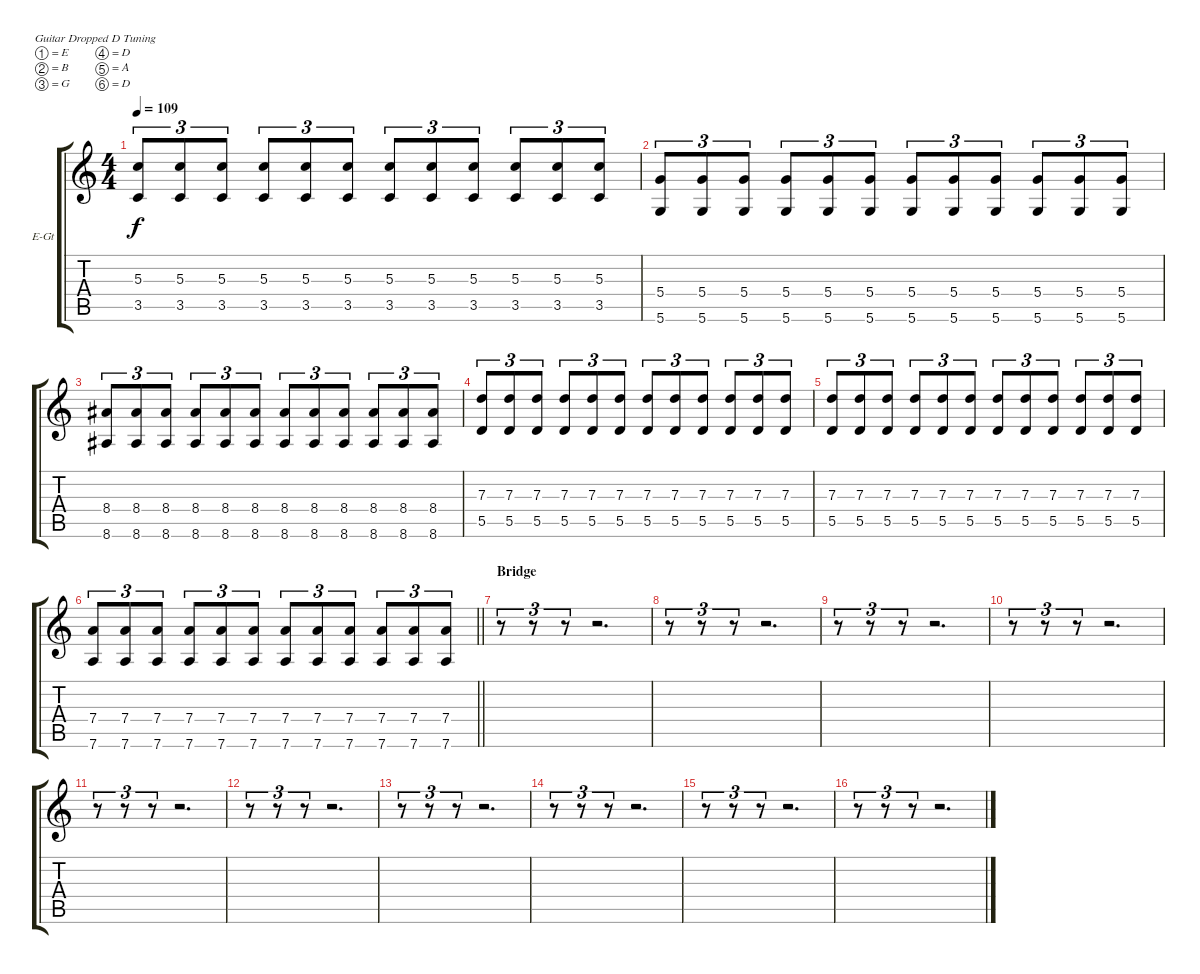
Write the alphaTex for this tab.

\bracketExtendMode groupsimilarinstruments
\firstSystemTrackNameOrientation horizontal
\otherSystemsTrackNameOrientation horizontal
\track ("Add Guitar" "E-Gt") {instrument distortionguitar}
\staff {score tabs}
\tuning (E4 B3 G3 D3 A2 D2)
\ts (4 4)
\tempo 109
\clef g2
\ks c
(5.3 3.5).8{tu (3 2) dy f} (5.3 3.5).8{tu (3 2)} (5.3 3.5).8{tu (3 2)} (5.3 3.5).8{tu (3 2)} (5.3 3.5).8{tu (3 2)} (5.3 3.5).8{tu (3 2)} (5.3 3.5).8{tu (3 2)} (5.3 3.5).8{tu (3 2)} (5.3 3.5).8{tu (3 2)} (5.3 3.5).8{tu (3 2)} (5.3 3.5).8{tu (3 2)} (5.3 3.5).8{tu (3 2)} |
(5.4 5.6).8{tu (3 2)} (5.4 5.6).8{tu (3 2)} (5.4 5.6).8{tu (3 2)} (5.4 5.6).8{tu (3 2)} (5.4 5.6).8{tu (3 2)} (5.4 5.6).8{tu (3 2)} (5.4 5.6).8{tu (3 2)} (5.4 5.6).8{tu (3 2)} (5.4 5.6).8{tu (3 2)} (5.4 5.6).8{tu (3 2)} (5.4 5.6).8{tu (3 2)} (5.4 5.6).8{tu (3 2)} |
(8.4 8.6).8{tu (3 2)} (8.4 8.6).8{tu (3 2)} (8.4 8.6).8{tu (3 2)} (8.4 8.6).8{tu (3 2)} (8.4 8.6).8{tu (3 2)} (8.4 8.6).8{tu (3 2)} (8.4 8.6).8{tu (3 2)} (8.4 8.6).8{tu (3 2)} (8.4 8.6).8{tu (3 2)} (8.4 8.6).8{tu (3 2)} (8.4 8.6).8{tu (3 2)} (8.4 8.6).8{tu (3 2)} |
(7.3 5.5).8{tu (3 2)} (7.3 5.5).8{tu (3 2)} (7.3 5.5).8{tu (3 2)} (7.3 5.5).8{tu (3 2)} (7.3 5.5).8{tu (3 2)} (7.3 5.5).8{tu (3 2)} (7.3 5.5).8{tu (3 2)} (7.3 5.5).8{tu (3 2)} (7.3 5.5).8{tu (3 2)} (7.3 5.5).8{tu (3 2)} (7.3 5.5).8{tu (3 2)} (7.3 5.5).8{tu (3 2)} |
(7.3 5.5).8{tu (3 2)} (7.3 5.5).8{tu (3 2)} (7.3 5.5).8{tu (3 2)} (7.3 5.5).8{tu (3 2)} (7.3 5.5).8{tu (3 2)} (7.3 5.5).8{tu (3 2)} (7.3 5.5).8{tu (3 2)} (7.3 5.5).8{tu (3 2)} (7.3 5.5).8{tu (3 2)} (7.3 5.5).8{tu (3 2)} (7.3 5.5).8{tu (3 2)} (7.3 5.5).8{tu (3 2)} |
\barLineRight lightlight
(7.4 7.6).8{tu (3 2)} (7.4 7.6).8{tu (3 2)} (7.4 7.6).8{tu (3 2)} (7.4 7.6).8{tu (3 2)} (7.4 7.6).8{tu (3 2)} (7.4 7.6).8{tu (3 2)} (7.4 7.6).8{tu (3 2)} (7.4 7.6).8{tu (3 2)} (7.4 7.6).8{tu (3 2)} (7.4 7.6).8{tu (3 2)} (7.4 7.6).8{tu (3 2)} (7.4 7.6).8{tu (3 2)} |
\section ("" "Bridge")
r.8{tu (3 2)} r.8{tu (3 2)} r.8{tu (3 2)} r.2{d} |
r.8{tu (3 2)} r.8{tu (3 2)} r.8{tu (3 2)} r.2{d} |
r.8{tu (3 2)} r.8{tu (3 2)} r.8{tu (3 2)} r.2{d} |
r.8{tu (3 2)} r.8{tu (3 2)} r.8{tu (3 2)} r.2{d} |
r.8{tu (3 2)} r.8{tu (3 2)} r.8{tu (3 2)} r.2{d} |
r.8{tu (3 2)} r.8{tu (3 2)} r.8{tu (3 2)} r.2{d} |
r.8{tu (3 2)} r.8{tu (3 2)} r.8{tu (3 2)} r.2{d} |
r.8{tu (3 2)} r.8{tu (3 2)} r.8{tu (3 2)} r.2{d} |
r.8{tu (3 2)} r.8{tu (3 2)} r.8{tu (3 2)} r.2{d} |
r.8{tu (3 2)} r.8{tu (3 2)} r.8{tu (3 2)} r.2{d}
